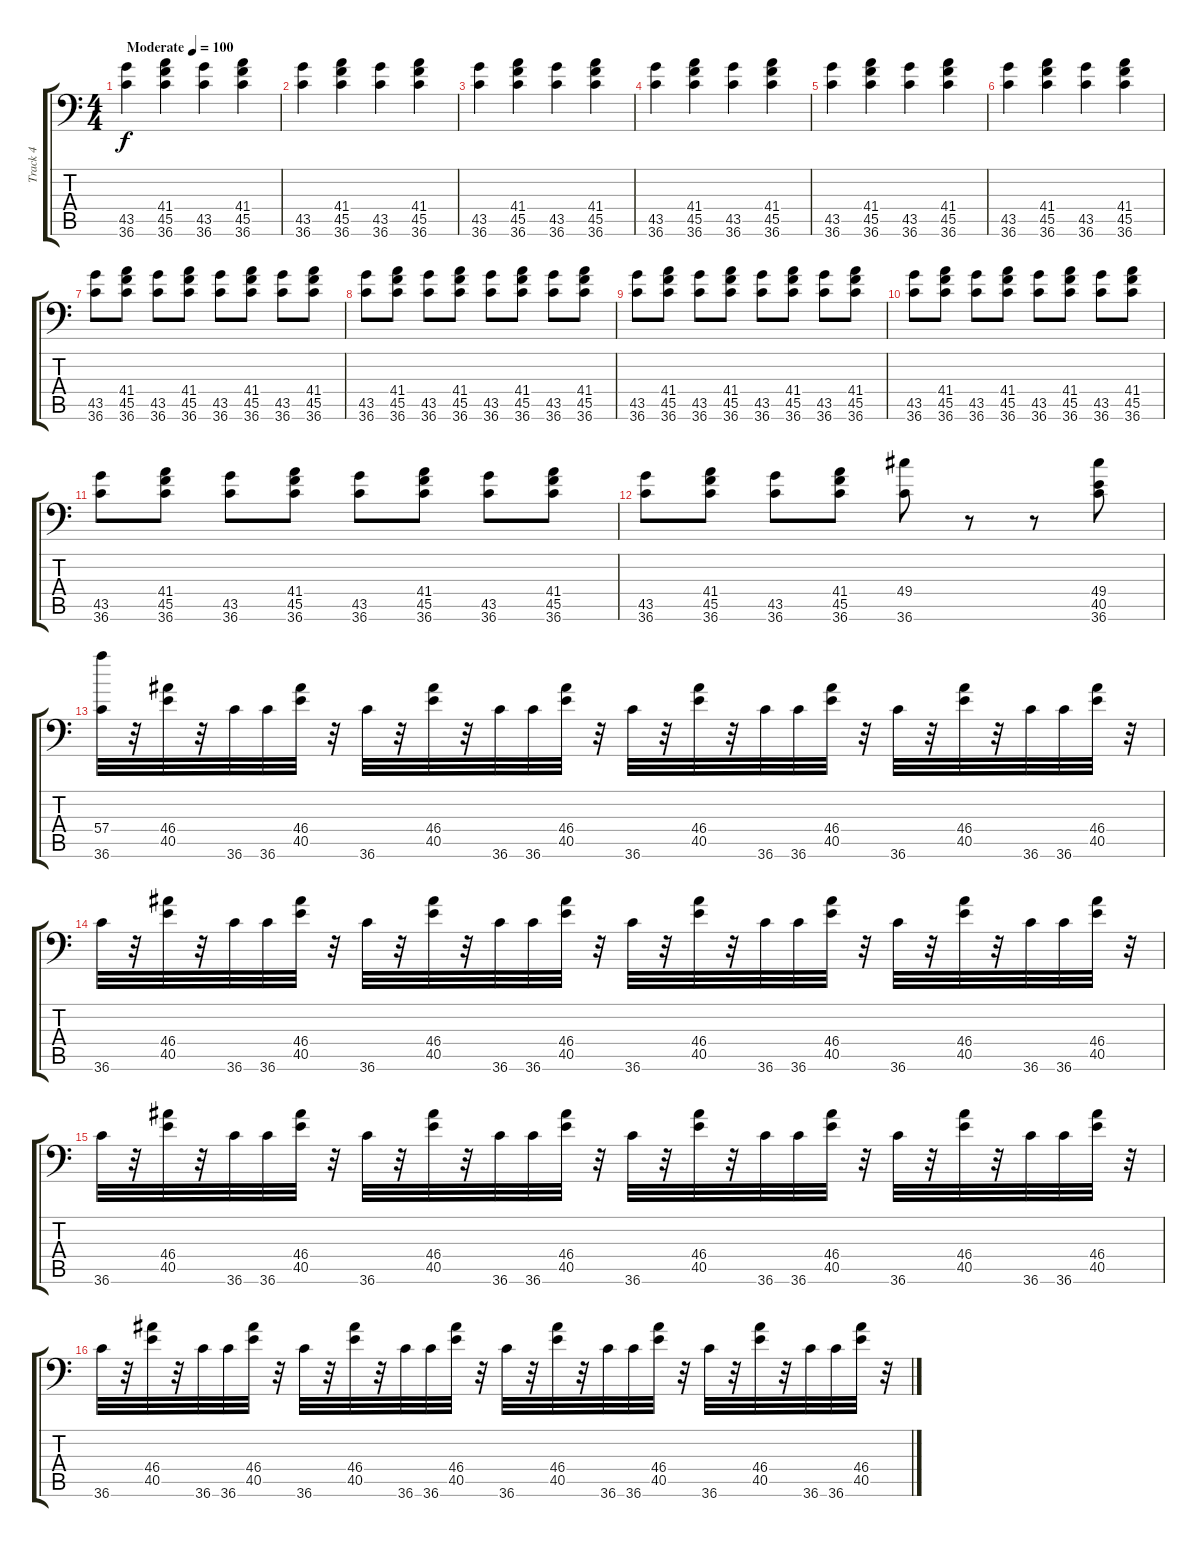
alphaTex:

\track ("Track 4" "Track 4") {instrument acousticgrandpiano}
\staff {score tabs}
\tuning (C-1 C-1 C-1 C-1 C-1 C-1) {hide}
\ts (4 4)
\tempo (100 "Moderate")
\clef f4
\ks c
(43.5 36.6).4{dy f instrument acousticgrandpiano} (41.4 45.5 36.6).4 (43.5 36.6).4 (41.4 45.5 36.6).4 |
(43.5 36.6).4 (41.4 45.5 36.6).4 (43.5 36.6).4 (41.4 45.5 36.6).4 |
(43.5 36.6).4 (41.4 45.5 36.6).4 (43.5 36.6).4 (41.4 45.5 36.6).4 |
(43.5 36.6).4 (41.4 45.5 36.6).4 (43.5 36.6).4 (41.4 45.5 36.6).4 |
(43.5 36.6).4 (41.4 45.5 36.6).4 (43.5 36.6).4 (41.4 45.5 36.6).4 |
(43.5 36.6).4 (41.4 45.5 36.6).4 (43.5 36.6).4 (41.4 45.5 36.6).4 |
(43.5 36.6).8 (41.4 45.5 36.6).8 (43.5 36.6).8 (41.4 45.5 36.6).8 (43.5 36.6).8 (41.4 45.5 36.6).8 (43.5 36.6).8 (41.4 45.5 36.6).8 |
(43.5 36.6).8 (41.4 45.5 36.6).8 (43.5 36.6).8 (41.4 45.5 36.6).8 (43.5 36.6).8 (41.4 45.5 36.6).8 (43.5 36.6).8 (41.4 45.5 36.6).8 |
(43.5 36.6).8 (41.4 45.5 36.6).8 (43.5 36.6).8 (41.4 45.5 36.6).8 (43.5 36.6).8 (41.4 45.5 36.6).8 (43.5 36.6).8 (41.4 45.5 36.6).8 |
(43.5 36.6).8 (41.4 45.5 36.6).8 (43.5 36.6).8 (41.4 45.5 36.6).8 (43.5 36.6).8 (41.4 45.5 36.6).8 (43.5 36.6).8 (41.4 45.5 36.6).8 |
(43.5 36.6).8 (41.4 45.5 36.6).8 (43.5 36.6).8 (41.4 45.5 36.6).8 (43.5 36.6).8 (41.4 45.5 36.6).8 (43.5 36.6).8 (41.4 45.5 36.6).8 |
(43.5 36.6).8 (41.4 45.5 36.6).8 (43.5 36.6).8 (41.4 45.5 36.6).8 (49.4 36.6).8 r.8 r.8 (49.4 40.5 36.6).8 |
(57.4 36.6).32 r.32 (46.4 40.5).32 r.32 36.6.32 36.6.32 (46.4 40.5).32 r.32 36.6.32 r.32 (46.4 40.5).32 r.32 36.6.32 36.6.32 (46.4 40.5).32 r.32 36.6.32 r.32 (46.4 40.5).32 r.32 36.6.32 36.6.32 (46.4 40.5).32 r.32 36.6.32 r.32 (46.4 40.5).32 r.32 36.6.32 36.6.32 (46.4 40.5).32 r.32 |
36.6.32 r.32 (46.4 40.5).32 r.32 36.6.32 36.6.32 (46.4 40.5).32 r.32 36.6.32 r.32 (46.4 40.5).32 r.32 36.6.32 36.6.32 (46.4 40.5).32 r.32 36.6.32 r.32 (46.4 40.5).32 r.32 36.6.32 36.6.32 (46.4 40.5).32 r.32 36.6.32 r.32 (46.4 40.5).32 r.32 36.6.32 36.6.32 (46.4 40.5).32 r.32 |
36.6.32 r.32 (46.4 40.5).32 r.32 36.6.32 36.6.32 (46.4 40.5).32 r.32 36.6.32 r.32 (46.4 40.5).32 r.32 36.6.32 36.6.32 (46.4 40.5).32 r.32 36.6.32 r.32 (46.4 40.5).32 r.32 36.6.32 36.6.32 (46.4 40.5).32 r.32 36.6.32 r.32 (46.4 40.5).32 r.32 36.6.32 36.6.32 (46.4 40.5).32 r.32 |
36.6.32 r.32 (46.4 40.5).32 r.32 36.6.32 36.6.32 (46.4 40.5).32 r.32 36.6.32 r.32 (46.4 40.5).32 r.32 36.6.32 36.6.32 (46.4 40.5).32 r.32 36.6.32 r.32 (46.4 40.5).32 r.32 36.6.32 36.6.32 (46.4 40.5).32 r.32 36.6.32 r.32 (46.4 40.5).32 r.32 36.6.32 36.6.32 (46.4 40.5).32 r.32
